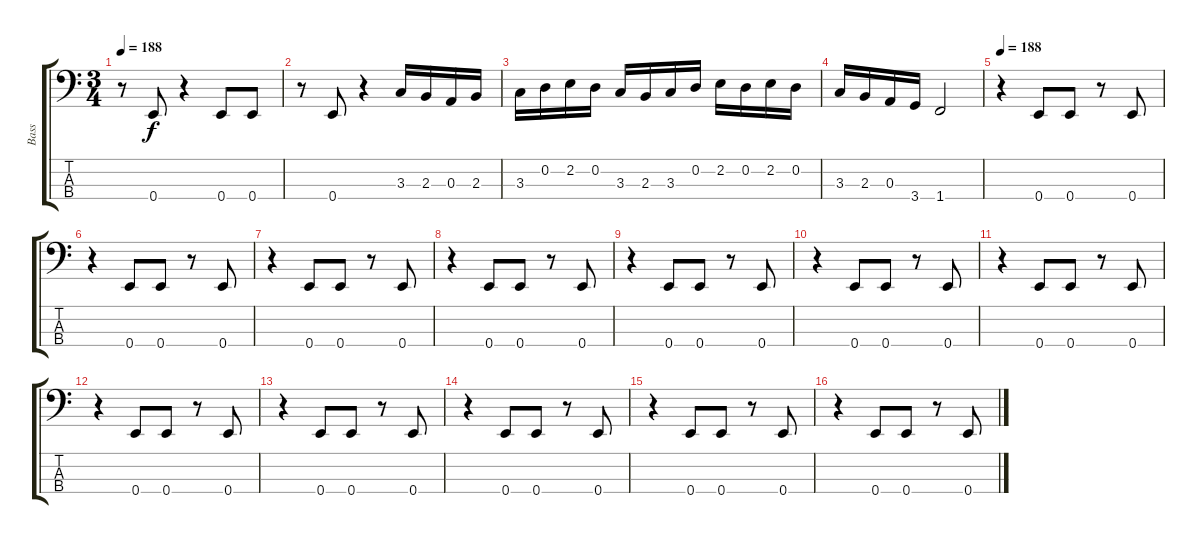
\track ("Bass" "Bass") {instrument electricbassfinger}
\staff {score tabs}
\tuning (G2 D2 A1 E1) {hide}
\ts (3 4)
\tempo 188
\clef f4
\ks c
r.8{dy f} 0.4.8 r.4 0.4.8 0.4.8 |
r.8 0.4.8 r.4 3.3.16 2.3.16 0.3.16 2.3.16 |
3.3.16 0.2.16 2.2.16 0.2.16 3.3.16 2.3.16 3.3.16 0.2.16 2.2.16 0.2.16 2.2.16 0.2.16 |
3.3.16 2.3.16 0.3.16 3.4.16 1.4.2 |
\tempo 188
r.4 0.4.8 0.4.8 r.8 0.4.8 |
r.4 0.4.8 0.4.8 r.8 0.4.8 |
r.4 0.4.8 0.4.8 r.8 0.4.8 |
r.4 0.4.8 0.4.8 r.8 0.4.8 |
r.4 0.4.8 0.4.8 r.8 0.4.8 |
r.4 0.4.8 0.4.8 r.8 0.4.8 |
r.4 0.4.8 0.4.8 r.8 0.4.8 |
r.4 0.4.8 0.4.8 r.8 0.4.8 |
r.4 0.4.8 0.4.8 r.8 0.4.8 |
r.4 0.4.8 0.4.8 r.8 0.4.8 |
r.4 0.4.8 0.4.8 r.8 0.4.8 |
r.4 0.4.8 0.4.8 r.8 0.4.8
